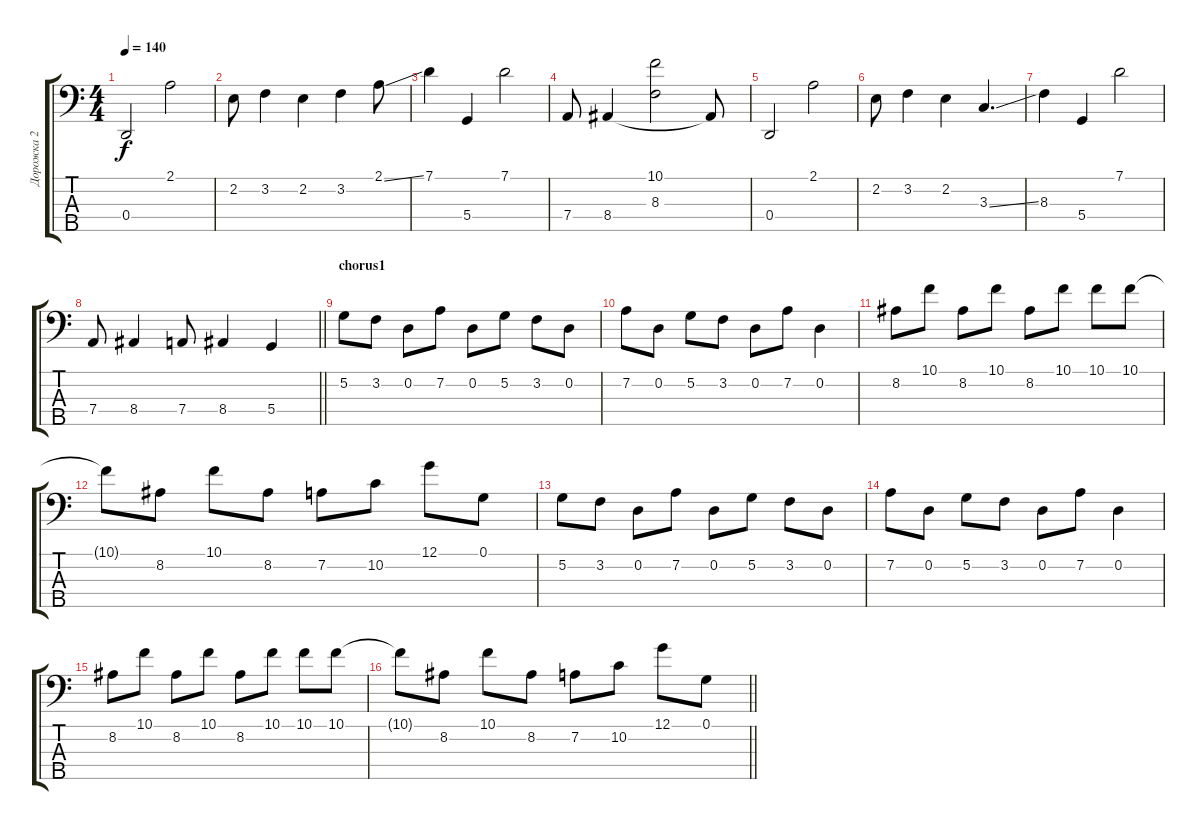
\track ("Дорожка 2" "Дорожка 2") {instrument electricbassfinger}
\staff {score tabs}
\tuning (G2 D2 A1 D1 A0) {hide}
\ts (4 4)
\tempo 140
\clef f4
\ks c
0.4.2{dy f} 2.1.2 |
2.2.8 3.2.4 2.2.4 3.2.4 2.1{ss}.8 |
7.1.4 5.4.4 7.1.2 |
7.4.8 8.4.4 (10.1 8.3).2 8.4{t}.8 |
0.4.2 2.1.2 |
2.2.8 3.2.4 2.2.4 3.3{ss}.4{d} |
8.3.4 5.4.4 7.1.2 |
\barLineRight lightlight
7.4.8 8.4.4 7.4.8 8.4.4 5.4.4 |
\section ("" "chorus1")
5.2.8 3.2.8 0.2.8 7.2.8 0.2.8 5.2.8 3.2.8 0.2.8 |
7.2.8 0.2.8 5.2.8 3.2.8 0.2.8 7.2.8 0.2.4 |
8.2.8 10.1.8 8.2.8 10.1.8 8.2.8 10.1.8 10.1.8 10.1.8 |
10.1{t}.8 8.2.8 10.1.8 8.2.8 7.2.8 10.2.8 12.1.8 0.1.8 |
5.2.8 3.2.8 0.2.8 7.2.8 0.2.8 5.2.8 3.2.8 0.2.8 |
7.2.8 0.2.8 5.2.8 3.2.8 0.2.8 7.2.8 0.2.4 |
8.2.8 10.1.8 8.2.8 10.1.8 8.2.8 10.1.8 10.1.8 10.1.8 |
\barLineRight lightlight
10.1{t}.8 8.2.8 10.1.8 8.2.8 7.2.8 10.2.8 12.1.8 0.1.8
